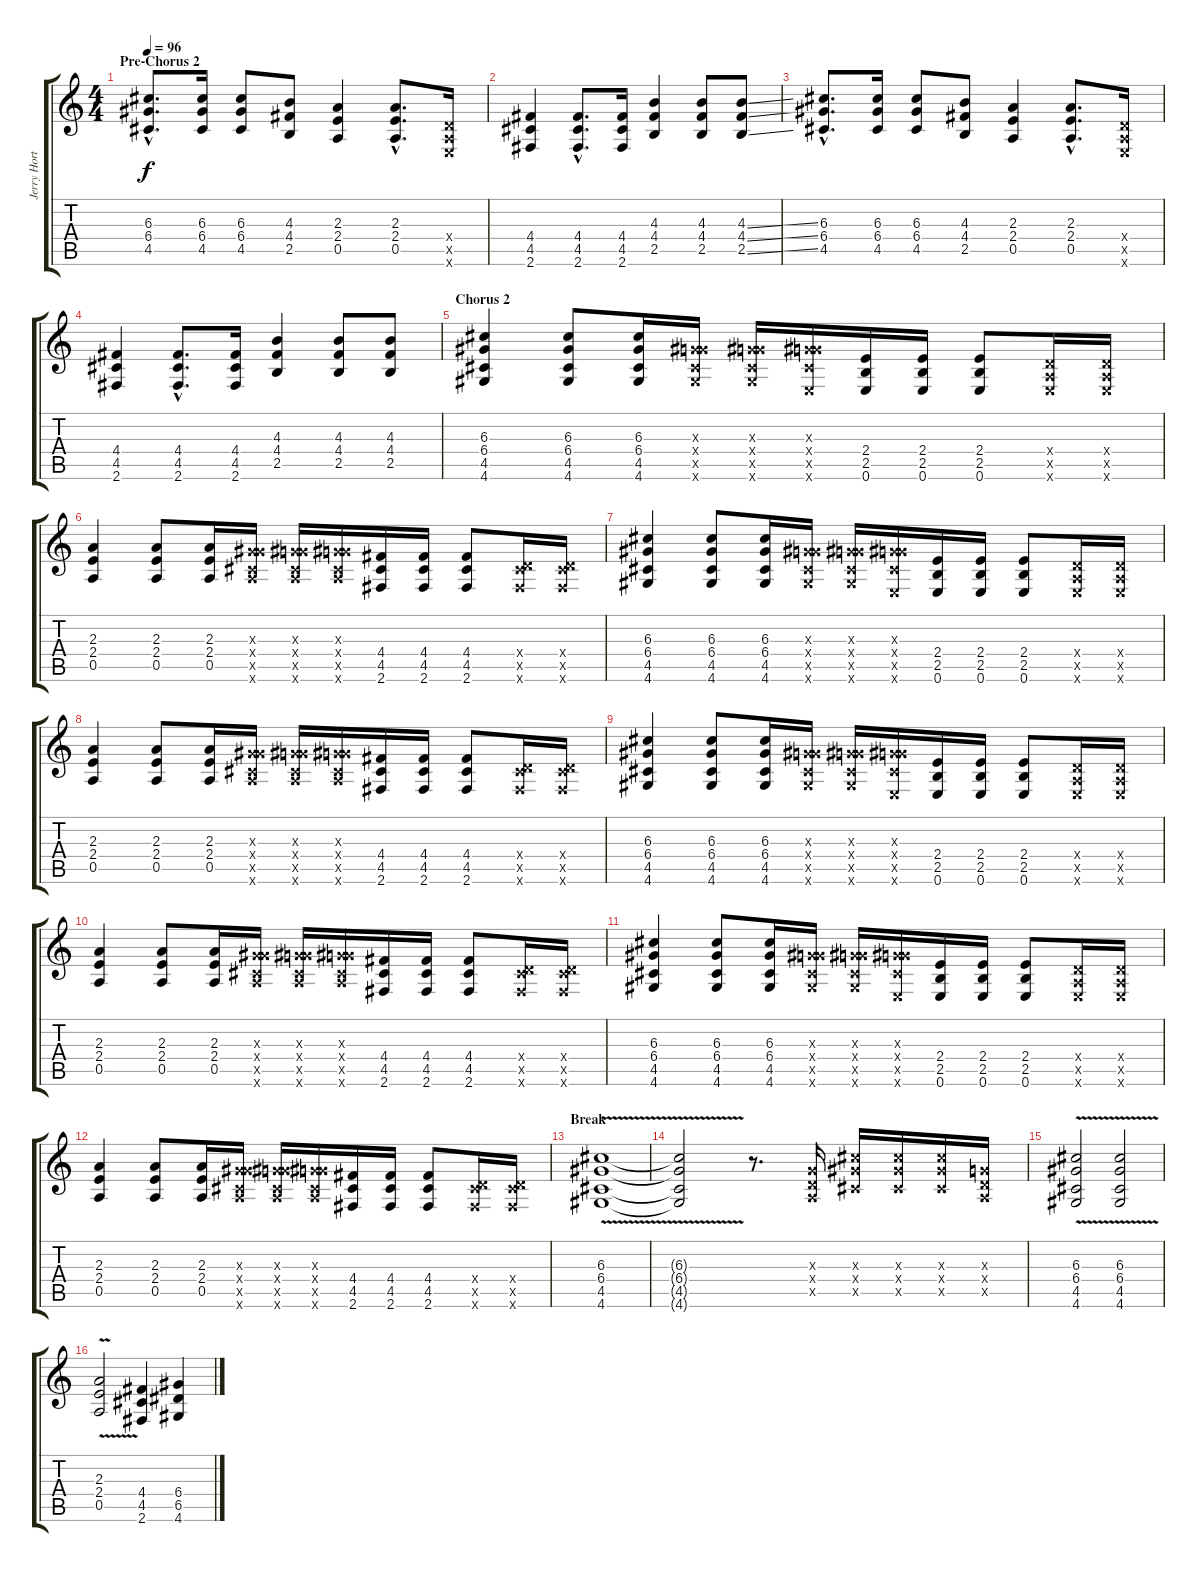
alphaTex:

\track ("Jerry Horton - Full Gain" "Jerry Hort") {instrument distortionguitar}
\staff {score tabs}
\tuning (E4 B3 G3 D3 A2 E2) {hide}
\ts (4 4)
\section ("" "Pre-Chorus 2")
\tempo 96
\clef g2
\ks c
(6.3{hac} 6.4{hac} 4.5{hac}).8{d dy f} (6.3 6.4 4.5).16 (6.3 6.4 4.5).8 (4.3 4.4 2.5).8 (2.3 2.4 0.5).4 (2.3{hac} 2.4{hac} 0.5{hac}).8{d} (0.4{x} 0.5{x} 0.6{x}).16 |
(4.4 4.5 2.6).4 (4.4{hac} 4.5{hac} 2.6{hac}).8{d} (4.4 4.5 2.6).16 (4.3 4.4 2.5).4 (4.3 4.4 2.5).8 (4.3{ss} 4.4{ss} 2.5{ss}).8 |
(6.3{hac} 6.4{hac} 4.5{hac}).8{d} (6.3 6.4 4.5).16 (6.3 6.4 4.5).8 (4.3 4.4 2.5).8 (2.3 2.4 0.5).4 (2.3{hac} 2.4{hac} 0.5{hac}).8{d} (0.4{x} 0.5{x} 0.6{x}).16 |
(4.4 4.5 2.6).4 (4.4{hac} 4.5{hac} 2.6{hac}).8{d} (4.4 4.5 2.6).16 (4.3 4.4 2.5).4 (4.3 4.4 2.5).8 (4.3 4.4 2.5).8 |
\section ("" "Chorus 2")
(6.3 6.4 4.5 4.6).4 (6.3 6.4 4.5 4.6).8 (6.3 6.4 4.5 4.6).16 (0.3{x} 6.4{x} 4.5{x} 4.6{x}).16 (0.3{x} 6.4{x} 4.5{x} 4.6{x}).16 (0.3{x} 6.4{x} 4.5{x} 0.6{x}).16 (2.4 2.5 0.6).16 (2.4 2.5 0.6).16 (2.4 2.5 0.6).8 (0.4{x} 0.5{x} 0.6{x}).16 (0.4{x} 0.5{x} 0.6{x}).16 |
(2.3 2.4 0.5).4 (2.3 2.4 0.5).8 (2.3 2.4 0.5).16 (0.3{x} 6.4{x} 4.5{x} 5.6{x}).16 (0.3{x} 6.4{x} 4.5{x} 5.6{x}).16 (0.3{x} 6.4{x} 4.5{x} 5.6{x}).16 (4.4 4.5 2.6).16 (4.4 4.5 2.6).16 (4.4 4.5 2.6).8 (0.4{x} 4.5{x} 2.6{x}).16 (0.4{x} 4.5{x} 2.6{x}).16 |
(6.3 6.4 4.5 4.6).4 (6.3 6.4 4.5 4.6).8 (6.3 6.4 4.5 4.6).16 (0.3{x} 6.4{x} 4.5{x} 4.6{x}).16 (0.3{x} 6.4{x} 4.5{x} 4.6{x}).16 (0.3{x} 6.4{x} 4.5{x} 0.6{x}).16 (2.4 2.5 0.6).16 (2.4 2.5 0.6).16 (2.4 2.5 0.6).8 (0.4{x} 0.5{x} 0.6{x}).16 (0.4{x} 0.5{x} 0.6{x}).16 |
(2.3 2.4 0.5).4 (2.3 2.4 0.5).8 (2.3 2.4 0.5).16 (0.3{x} 6.4{x} 4.5{x} 5.6{x}).16 (0.3{x} 6.4{x} 4.5{x} 5.6{x}).16 (0.3{x} 6.4{x} 4.5{x} 5.6{x}).16 (4.4 4.5 2.6).16 (4.4 4.5 2.6).16 (4.4 4.5 2.6).8 (0.4{x} 4.5{x} 2.6{x}).16 (0.4{x} 4.5{x} 2.6{x}).16 |
(6.3 6.4 4.5 4.6).4 (6.3 6.4 4.5 4.6).8 (6.3 6.4 4.5 4.6).16 (0.3{x} 6.4{x} 4.5{x} 4.6{x}).16 (0.3{x} 6.4{x} 4.5{x} 4.6{x}).16 (0.3{x} 6.4{x} 4.5{x} 0.6{x}).16 (2.4 2.5 0.6).16 (2.4 2.5 0.6).16 (2.4 2.5 0.6).8 (0.4{x} 0.5{x} 0.6{x}).16 (0.4{x} 0.5{x} 0.6{x}).16 |
(2.3 2.4 0.5).4 (2.3 2.4 0.5).8 (2.3 2.4 0.5).16 (0.3{x} 6.4{x} 4.5{x} 5.6{x}).16 (0.3{x} 6.4{x} 4.5{x} 5.6{x}).16 (0.3{x} 6.4{x} 4.5{x} 5.6{x}).16 (4.4 4.5 2.6).16 (4.4 4.5 2.6).16 (4.4 4.5 2.6).8 (0.4{x} 4.5{x} 2.6{x}).16 (0.4{x} 4.5{x} 2.6{x}).16 |
(6.3 6.4 4.5 4.6).4 (6.3 6.4 4.5 4.6).8 (6.3 6.4 4.5 4.6).16 (0.3{x} 6.4{x} 4.5{x} 4.6{x}).16 (0.3{x} 6.4{x} 4.5{x} 4.6{x}).16 (0.3{x} 6.4{x} 4.5{x} 0.6{x}).16 (2.4 2.5 0.6).16 (2.4 2.5 0.6).16 (2.4 2.5 0.6).8 (0.4{x} 0.5{x} 0.6{x}).16 (0.4{x} 0.5{x} 0.6{x}).16 |
(2.3 2.4 0.5).4 (2.3 2.4 0.5).8 (2.3 2.4 0.5).16 (0.3{x} 6.4{x} 4.5{x} 5.6{x}).16 (0.3{x} 6.4{x} 4.5{x} 5.6{x}).16 (0.3{x} 6.4{x} 4.5{x} 5.6{x}).16 (4.4 4.5 2.6).16 (4.4 4.5 2.6).16 (4.4 4.5 2.6).8 (0.4{x} 4.5{x} 2.6{x}).16 (0.4{x} 4.5{x} 2.6{x}).16 |
\section ("" "Break")
(6.3{v} 6.4{v} 4.5{v} 4.6{v}).1 |
(6.3{t} 6.4{t} 4.5{t} 4.6{t}).2 r.8{d} (0.3{x} 0.4{x} 0.5{x}).16 (6.3{x} 6.4{x} 4.5{x}).16 (6.3{x} 6.4{x} 4.5{x}).16 (6.3{x} 6.4{x} 4.5{x}).16 (0.3{x} 0.4{x} 0.5{x}).16 |
(6.3{v} 6.4{v} 4.5{v} 4.6{v}).2 (6.3{v} 6.4{v} 4.5{v} 4.6{v}).2 |
(2.3{v} 2.4{v} 0.5{v}).2 (4.4 4.5 2.6).4 (6.4 6.5 4.6).4
